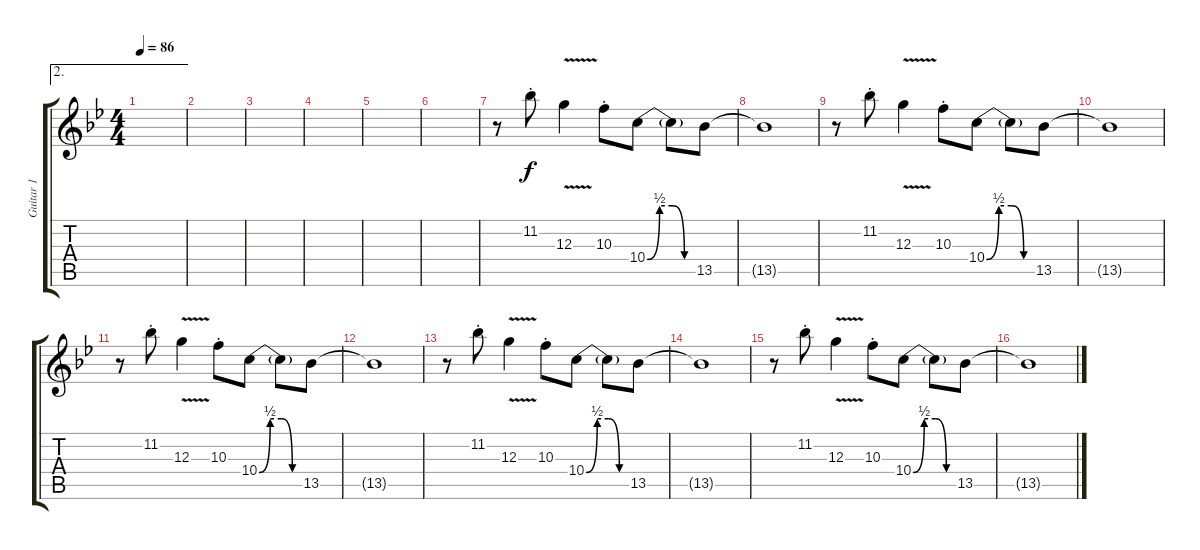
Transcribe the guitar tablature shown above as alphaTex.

\track ("Guitar 1" "Guitar 1") {instrument distortionguitar}
\staff {score tabs}
\tuning (E4 B3 G3 D3 A2 E2) {hide}
\ae 2
\ts (4 4)
\tempo 86
\clef g2
\ks bb
|
|
|
|
|
|
r.8 11.2{st}.8 12.3{v}.4 10.3{st}.8 10.4{be (custom 0 0 15 2 30 2 45 0 60 0)}.8 10.4{t}.8 13.5.8 |
13.5{t}.1 |
r.8 11.2{st}.8 12.3{v}.4 10.3{st}.8 10.4{be (custom 0 0 15 2 30 2 45 0 60 0)}.8 10.4{t}.8 13.5.8 |
13.5{t}.1 |
r.8 11.2{st}.8 12.3{v}.4 10.3{st}.8 10.4{be (custom 0 0 15 2 30 2 45 0 60 0)}.8 10.4{t}.8 13.5.8 |
13.5{t}.1 |
r.8 11.2{st}.8 12.3{v}.4 10.3{st}.8 10.4{be (custom 0 0 15 2 30 2 45 0 60 0)}.8 10.4{t}.8 13.5.8 |
13.5{t}.1 |
r.8 11.2{st}.8 12.3{v}.4 10.3{st}.8 10.4{be (custom 0 0 15 2 30 2 45 0 60 0)}.8 10.4{t}.8 13.5.8 |
13.5{t}.1
